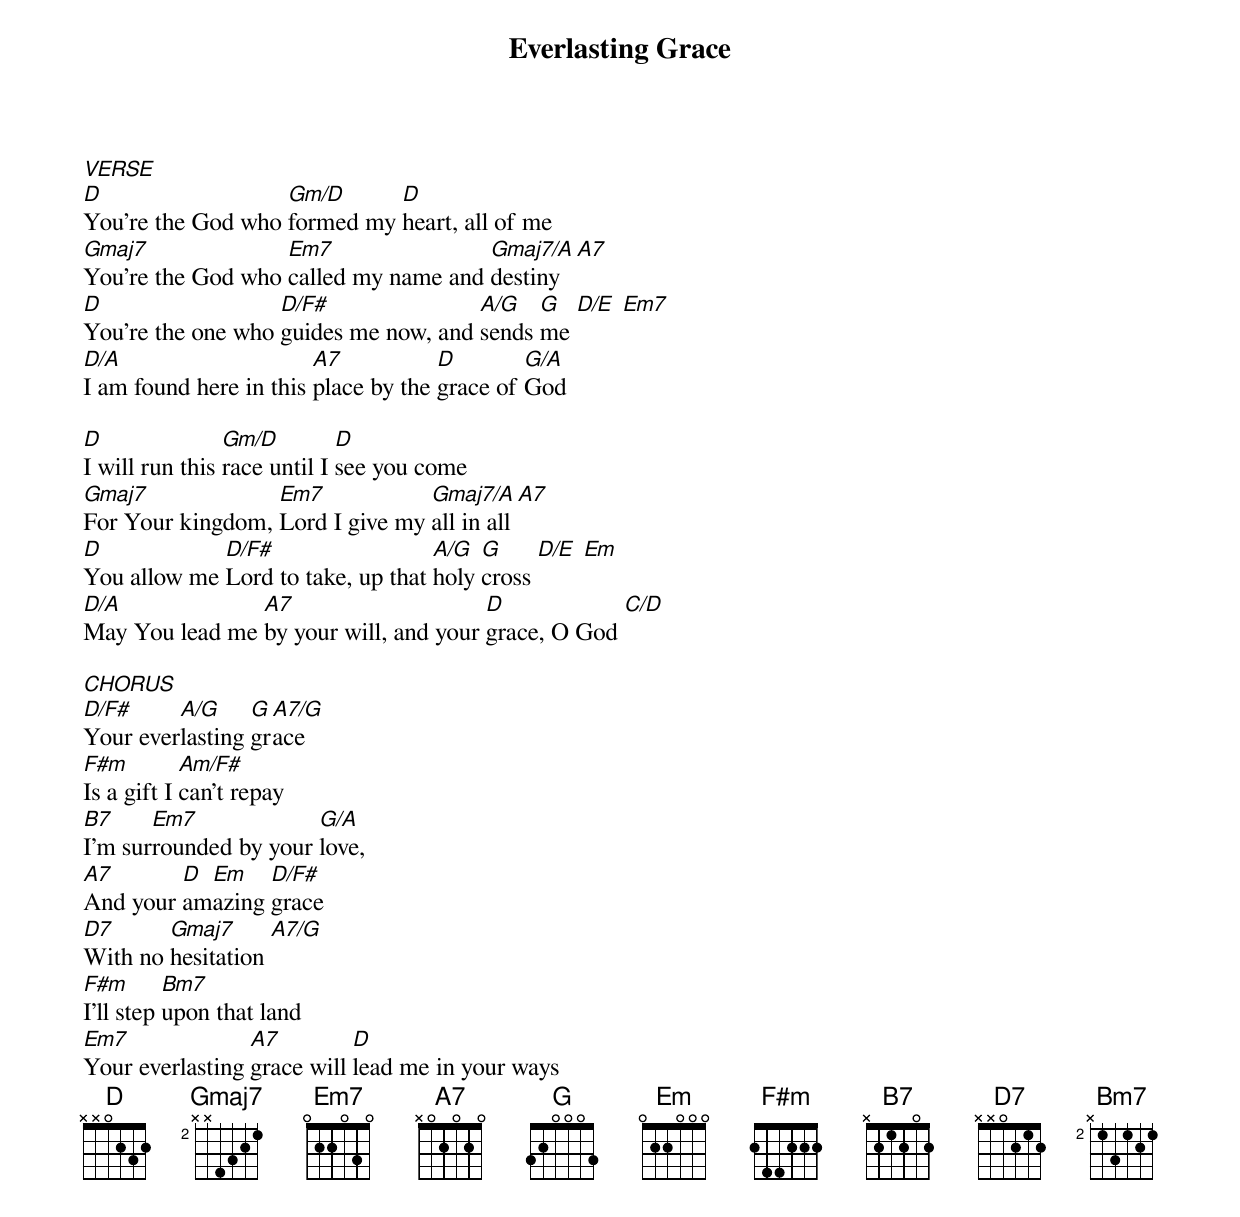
{title: Everlasting Grace}
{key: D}
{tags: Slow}
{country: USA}

[VERSE]
[D]You’re the God who [Gm/D]formed my [D]heart, all of me
[Gmaj7]You’re the God who [Em7]called my name and [Gmaj7/A]destiny [A7]
[D]You’re the one who [D/F#]guides me now, and [A/G]sends [G]me [D/E] [Em7]
[D/A]I am found here in this [A7]place by the [D]grace of [G/A]God

[D]I will run this [Gm/D]race until I [D]see you come
[Gmaj7]For Your kingdom, [Em7]Lord I give my [Gmaj7/A]all in all [A7]
[D]You allow me [D/F#]Lord to take, up that [A/G]holy [G]cross [D/E] [Em]
[D/A]May You lead me [A7]by your will, and your [D]grace, O God [C/D]

[CHORUS]
[D/F#]Your ever[A/G]lasting [G]gr[A7/G]ace
[F#m]Is a gift I [Am/F#]can’t repay
[B7]I’m sur[Em7]rounded by your [G/A]love,
[A7]And your [D]am[Em]azing [D/F#]grace
[D7]With no [Gmaj7]hesitation [A7/G]
[F#m]I’ll step [Bm7]upon that land
[Em7]Your everlasting [A7]grace will [D]lead me in your ways
